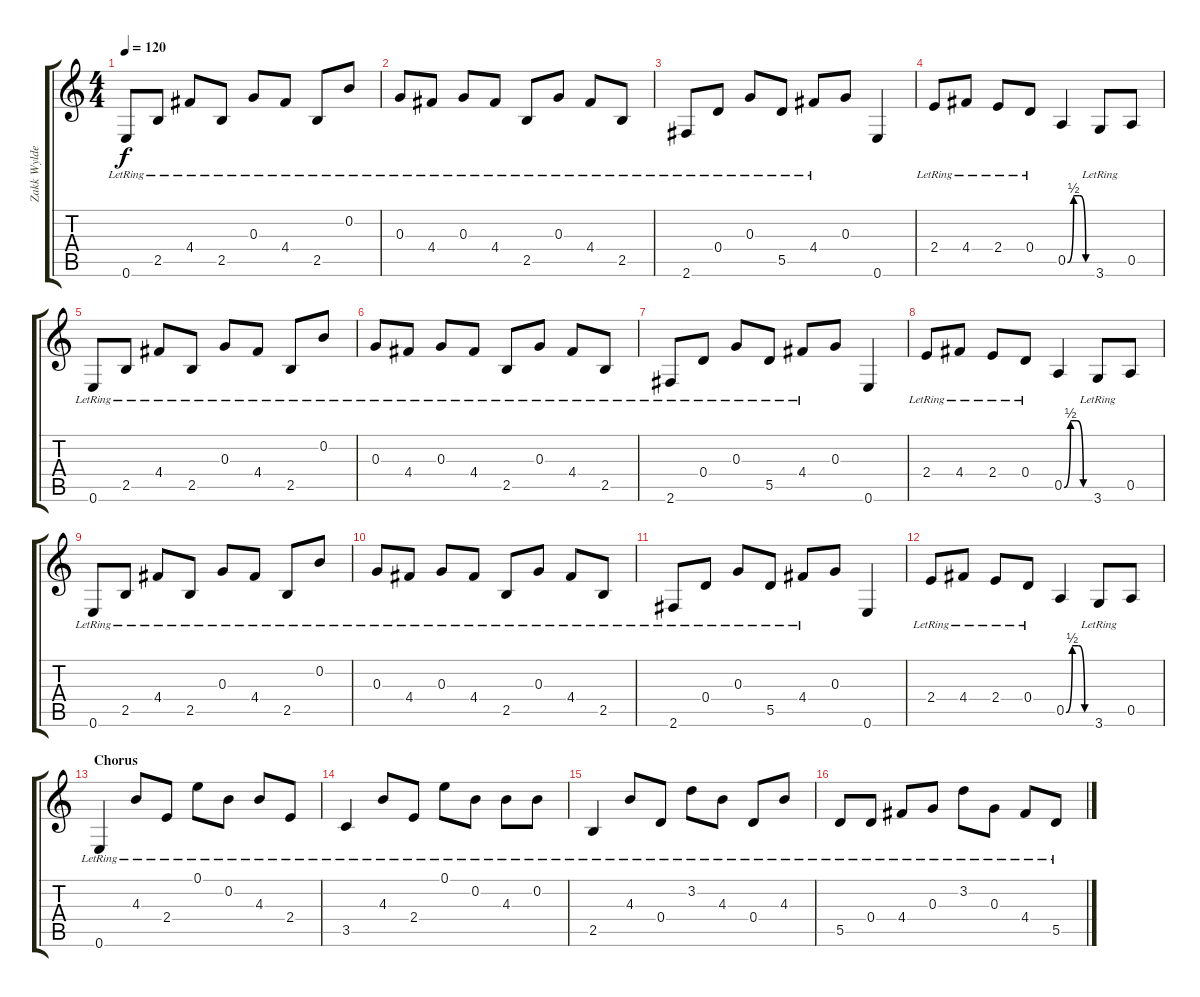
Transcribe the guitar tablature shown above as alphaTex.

\track ("Zakk Wylde - Acoustic" "Zakk Wylde") {instrument acousticguitarnylon}
\staff {score tabs}
\tuning (E4 B3 G3 D3 A2 E2) {hide}
\ts (4 4)
\tempo 120
\clef g2
\ks c
0.6{lr}.8{dy f volume 13} 2.5{lr}.8 4.4{lr}.8 2.5{lr}.8 0.3{lr}.8 4.4{lr}.8 2.5{lr}.8 0.2{lr}.8 |
0.3{lr}.8 4.4{lr}.8 0.3{lr}.8 4.4{lr}.8 2.5{lr}.8 0.3{lr}.8 4.4{lr}.8 2.5{lr}.8 |
2.6{lr}.8 0.4{lr}.8 0.3{lr}.8 5.5{lr}.8 4.4{lr}.8 0.3.8 0.6.4 |
2.4{lr}.8{volume 16} 4.4{lr}.8 2.4{lr}.8 0.4{lr}.8 0.5{be (custom 0 0 15 2 30 2 45 0 60 0)}.4 3.6{lr}.8 0.5.8 |
0.6{lr}.8{volume 13} 2.5{lr}.8 4.4{lr}.8 2.5{lr}.8 0.3{lr}.8 4.4{lr}.8 2.5{lr}.8 0.2{lr}.8 |
0.3{lr}.8 4.4{lr}.8 0.3{lr}.8 4.4{lr}.8 2.5{lr}.8 0.3{lr}.8 4.4{lr}.8 2.5{lr}.8 |
2.6{lr}.8 0.4{lr}.8 0.3{lr}.8 5.5{lr}.8 4.4{lr}.8 0.3.8 0.6.4 |
2.4{lr}.8{volume 16} 4.4{lr}.8 2.4{lr}.8 0.4{lr}.8 0.5{be (custom 0 0 15 2 30 2 45 0 60 0)}.4 3.6{lr}.8 0.5.8 |
0.6{lr}.8{volume 13} 2.5{lr}.8 4.4{lr}.8 2.5{lr}.8 0.3{lr}.8 4.4{lr}.8 2.5{lr}.8 0.2{lr}.8 |
0.3{lr}.8 4.4{lr}.8 0.3{lr}.8 4.4{lr}.8 2.5{lr}.8 0.3{lr}.8 4.4{lr}.8 2.5{lr}.8 |
2.6{lr}.8 0.4{lr}.8 0.3{lr}.8 5.5{lr}.8 4.4{lr}.8 0.3.8 0.6.4 |
2.4{lr}.8{volume 16} 4.4{lr}.8 2.4{lr}.8 0.4{lr}.8 0.5{be (custom 0 0 15 2 30 2 45 0 60 0)}.4 3.6{lr}.8 0.5.8 |
\section ("" "Chorus")
0.6{lr}.4 4.3{lr}.8 2.4{lr}.8 0.1{lr}.8 0.2{lr}.8 4.3{lr}.8 2.4{lr}.8 |
3.5{lr}.4 4.3{lr}.8 2.4{lr}.8 0.1{lr}.8 0.2{lr}.8 4.3{lr}.8 0.2{lr}.8 |
2.5{lr}.4 4.3{lr}.8 0.4{lr}.8 3.2{lr}.8 4.3{lr}.8 0.4{lr}.8 4.3{lr}.8 |
5.5{lr}.8 0.4{lr}.8 4.4{lr}.8 0.3{lr}.8 3.2{lr}.8 0.3{lr}.8 4.4{lr}.8 5.5{lr}.8
